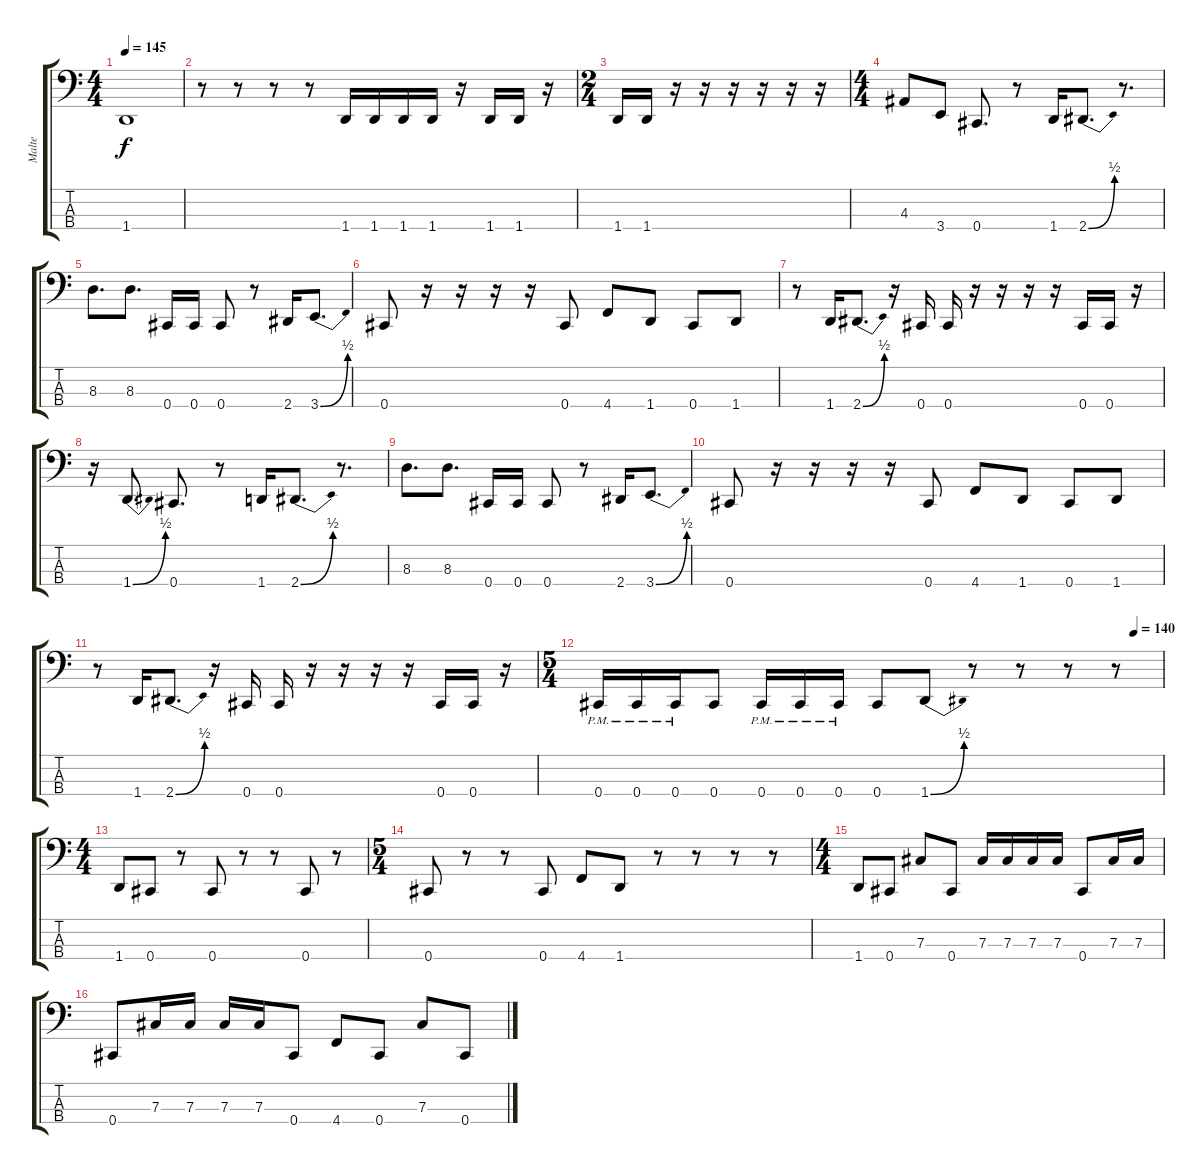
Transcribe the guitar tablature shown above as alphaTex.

\track ("Malte" "Malte") {instrument electricbassfinger}
\staff {score tabs}
\tuning (E2 B1 Gb1 Db1) {hide}
\ts (4 4)
\tempo 145
\clef f4
\ks c
1.4{t}.1{dy f} |
r.8 r.8 r.8 r.8 1.4.16 1.4.16 1.4.16 1.4.16 r.16 1.4.16 1.4.16 r.16 |
\ts (2 4)
1.4.16 1.4.16 r.16 r.16 r.16 r.16 r.16 r.16 |
\ts (4 4)
4.3.8 3.4.8 0.4.8{d} r.8 1.4.16 2.4{be (bend 0 0 60 2)}.8{d} r.8{d} |
8.3.8{d} 8.3.8{d} 0.4.16 0.4.16 0.4.8 r.8 2.4.16 3.4{be (bend 0 0 60 2)}.8{d} |
0.4.8 r.16 r.16 r.16 r.16 0.4.8 4.4.8 1.4.8 0.4.8 1.4.8 |
r.8 1.4.16 2.4{be (bend 0 0 60 2)}.8{d} r.16 0.4.16 0.4.16 r.16 r.16 r.16 r.16 0.4.16 0.4.16 r.16 |
r.16 1.4{be (bend 0 0 60 2)}.8{d} 0.4.8{d} r.8 1.4.16 2.4{be (bend 0 0 60 2)}.8{d} r.8{d} |
8.3.8{d} 8.3.8{d} 0.4.16 0.4.16 0.4.8 r.8 2.4.16 3.4{be (bend 0 0 60 2)}.8{d} |
0.4.8 r.16 r.16 r.16 r.16 0.4.8 4.4.8 1.4.8 0.4.8 1.4.8 |
r.8 1.4.16 2.4{be (bend 0 0 60 2)}.8{d} r.16 0.4.16 0.4.16 r.16 r.16 r.16 r.16 0.4.16 0.4.16 r.16 |
\ts (5 4)
\tempo (140 0.95)
0.4{pm}.16 0.4{pm}.16 0.4{pm}.16 0.4.8 0.4{pm}.16 0.4{pm}.16 0.4{pm}.16 0.4.8 1.4{be (bend 0 0 60 2)}.8 r.8 r.8 r.8 r.8 |
\ts (4 4)
1.4.8 0.4.8 r.8 0.4.8 r.8 r.8 0.4.8 r.8 |
\ts (5 4)
0.4.8 r.8 r.8 0.4.8 4.4.8 1.4.8 r.8 r.8 r.8 r.8 |
\ts (4 4)
1.4.8 0.4.8 7.3.8 0.4.8 7.3.16 7.3.16 7.3.16 7.3.16 0.4.8 7.3.16 7.3.16 |
0.4.8 7.3.16 7.3.16 7.3.16 7.3.16 0.4.8 4.4.8 0.4.8 7.3.8 0.4.8
